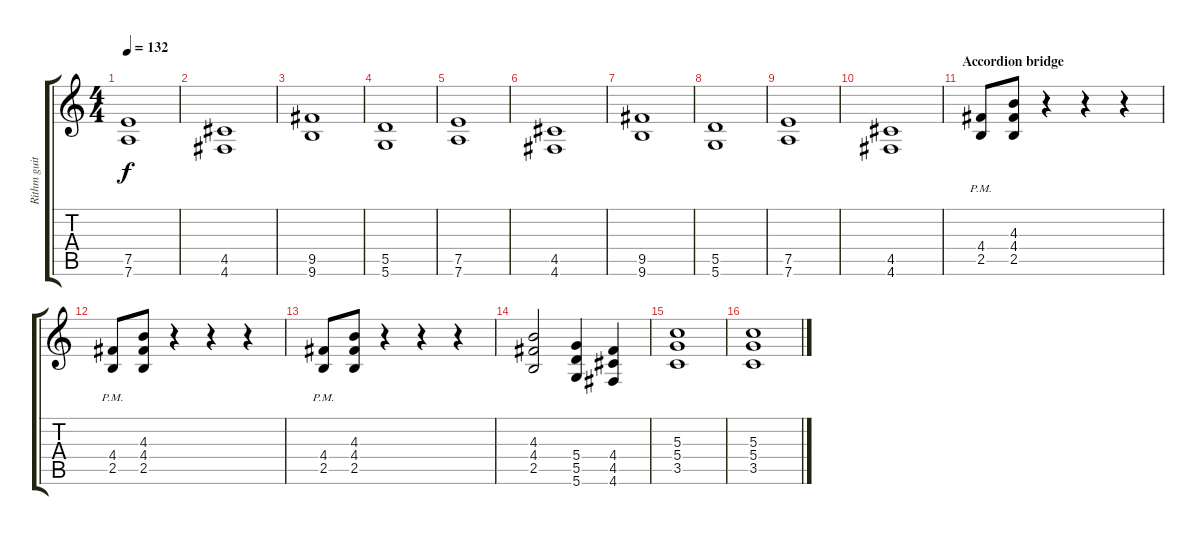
\track ("Rithm guitar" "Rithm guit") {instrument distortionguitar}
\staff {score tabs}
\tuning (E4 B3 G3 D3 A2 D2) {hide}
\ts (4 4)
\tempo 132
\clef g2
\ks c
(7.5 7.6).1{dy f} |
(4.5 4.6).1 |
(9.5 9.6).1 |
(5.5 5.6).1 |
(7.5 7.6).1 |
(4.5 4.6).1 |
(9.5 9.6).1 |
(5.5 5.6).1 |
(7.5 7.6).1 |
(4.5 4.6).1 |
\section ("" "Accordion bridge")
(4.4{pm} 2.5{pm}).8 (4.3 4.4 2.5).8 r.4 r.4 r.4 |
(4.4{pm} 2.5{pm}).8 (4.3 4.4 2.5).8 r.4 r.4 r.4 |
(4.4{pm} 2.5{pm}).8 (4.3 4.4 2.5).8 r.4 r.4 r.4 |
(4.3 4.4 2.5).2 (5.4 5.5 5.6).4 (4.4 4.5 4.6).4 |
(5.3 5.4 3.5).1{volume 11} |
(5.3 5.4 3.5).1
